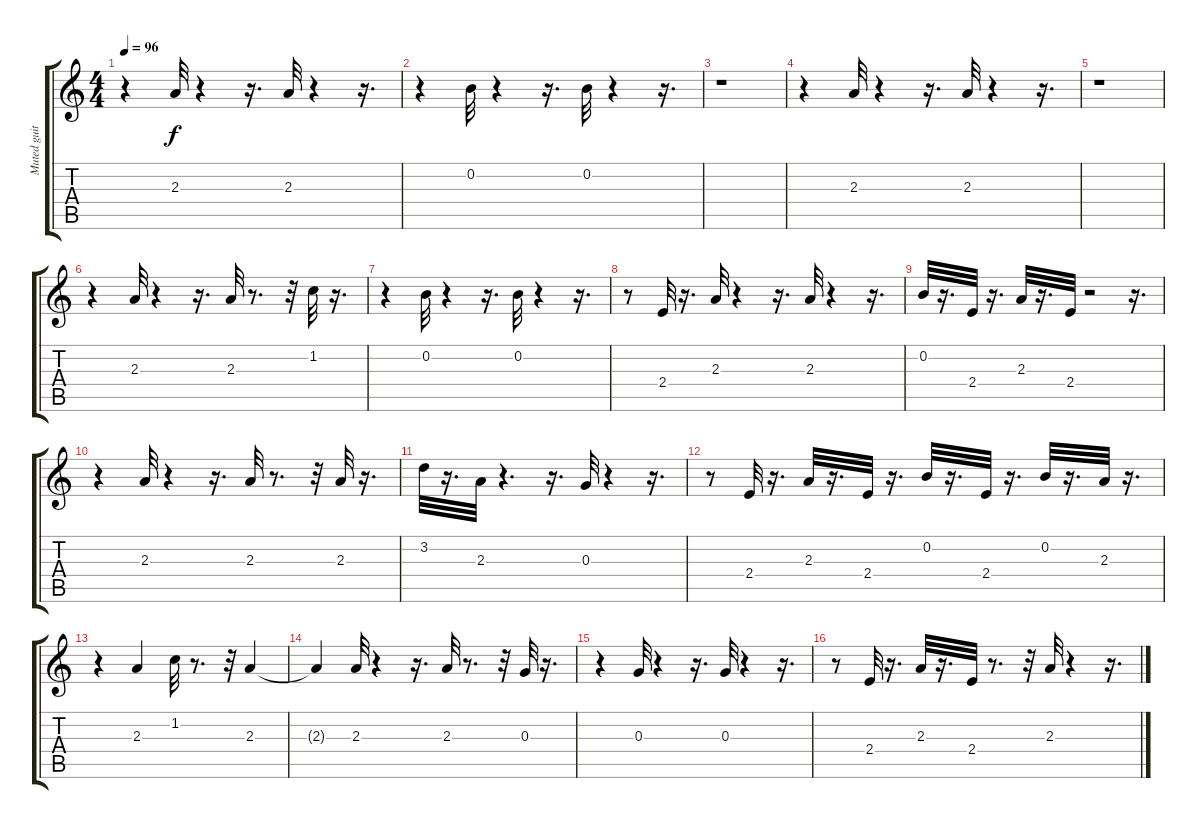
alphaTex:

\track ("Muted guitar" "Muted guit") {instrument electricguitarmuted}
\staff {score tabs}
\tuning (E4 B3 G3 D3 A2 E2) {hide}
\ts (4 4)
\tempo 96
\clef g2
\ks c
r.4{dy f} 2.3.32 r.4 r.16{d} 2.3.32 r.4 r.16{d} |
r.4 0.2.32 r.4 r.16{d} 0.2.32 r.4 r.16{d} |
r.1 |
r.4 2.3.32 r.4 r.16{d} 2.3.32 r.4 r.16{d} |
r.1 |
r.4 2.3.32 r.4 r.16{d} 2.3.32 r.8{d} r.32 1.2.32 r.16{d} |
r.4 0.2.32 r.4 r.16{d} 0.2.32 r.4 r.16{d} |
r.8 2.4.32 r.16{d} 2.3.32 r.4 r.16{d} 2.3.32 r.4 r.16{d} |
0.2.32 r.16{d} 2.4.32 r.16{d} 2.3.32 r.16{d} 2.4.32 r.2 r.16{d} |
r.4 2.3.32 r.4 r.16{d} 2.3.32 r.8{d} r.32 2.3.32 r.16{d} |
3.2.32 r.16{d} 2.3.32 r.4{d} r.16{d} 0.3.32 r.4 r.16{d} |
r.8 2.4.32 r.16{d} 2.3.32 r.16{d} 2.4.32 r.16{d} 0.2.32 r.16{d} 2.4.32 r.16{d} 0.2.32 r.16{d} 2.3.32 r.16{d} |
r.4 2.3.4 1.2.32 r.8{d} r.32 2.3.4 |
2.3{t}.4 2.3.32 r.4 r.16{d} 2.3.32 r.8{d} r.32 0.3.32 r.16{d} |
r.4 0.3.32 r.4 r.16{d} 0.3.32 r.4 r.16{d} |
r.8 2.4.32 r.16{d} 2.3.32 r.16{d} 2.4.32 r.8{d} r.32 2.3.32 r.4 r.16{d}
